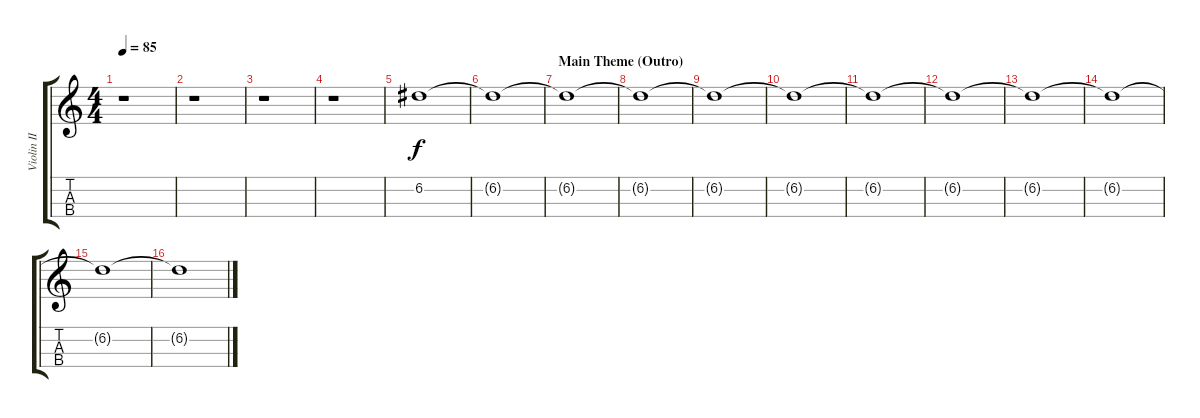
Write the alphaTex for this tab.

\track ("Violin II" "Violin II") {instrument violin}
\staff {score tabs}
\tuning (E5 A4 D4 G3) {hide}
\ts (4 4)
\tempo 85
\clef g2
\ks c
r.1{dy f} |
r.1 |
r.1 |
r.1 |
6.2.1{volume 8} |
6.2{t}.1 |
\section ("" "Main Theme (Outro)")
6.2{t}.1 |
6.2{t}.1 |
6.2{t}.1 |
6.2{t}.1 |
6.2{t}.1 |
6.2{t}.1 |
6.2{t}.1 |
6.2{t}.1 |
6.2{t}.1 |
6.2{t}.1
